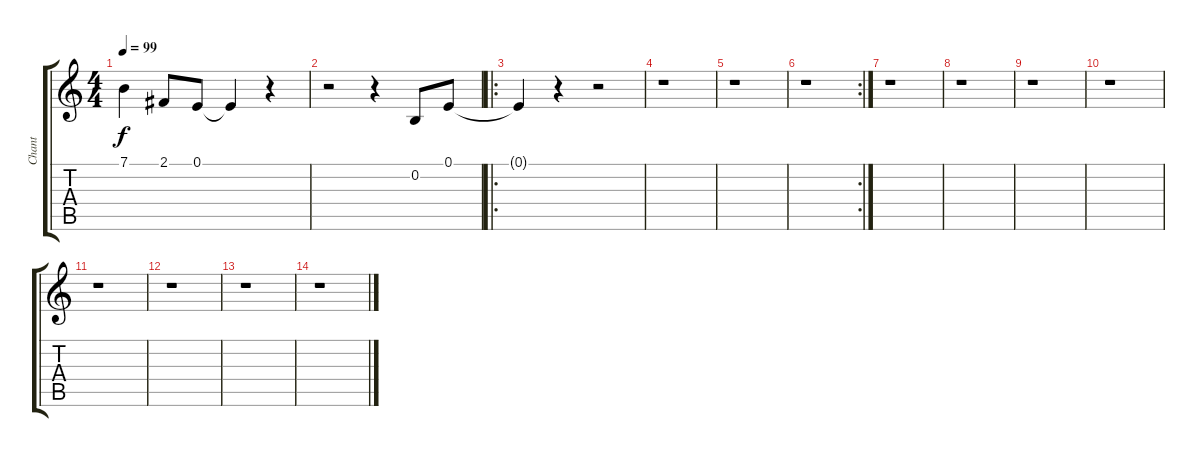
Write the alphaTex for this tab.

\track ("Chant" "Chant") {instrument oboe}
\staff {score tabs}
\tuning (E4 B3 G3 D3 A2 E2) {hide}
\ts (4 4)
\tempo 99
\clef g2
\ks c
7.1{t}.4{dy f} 2.1.8 0.1.8 0.1{t}.4 r.4 |
r.2 r.4 0.2.8 0.1.8 |
\ro
0.1{t}.4 r.4 r.2 |
r.1 |
r.1 |
\rc 2
r.1 |
r.1 |
r.1 |
r.1 |
r.1 |
r.1 |
r.1 |
r.1 |
r.1
